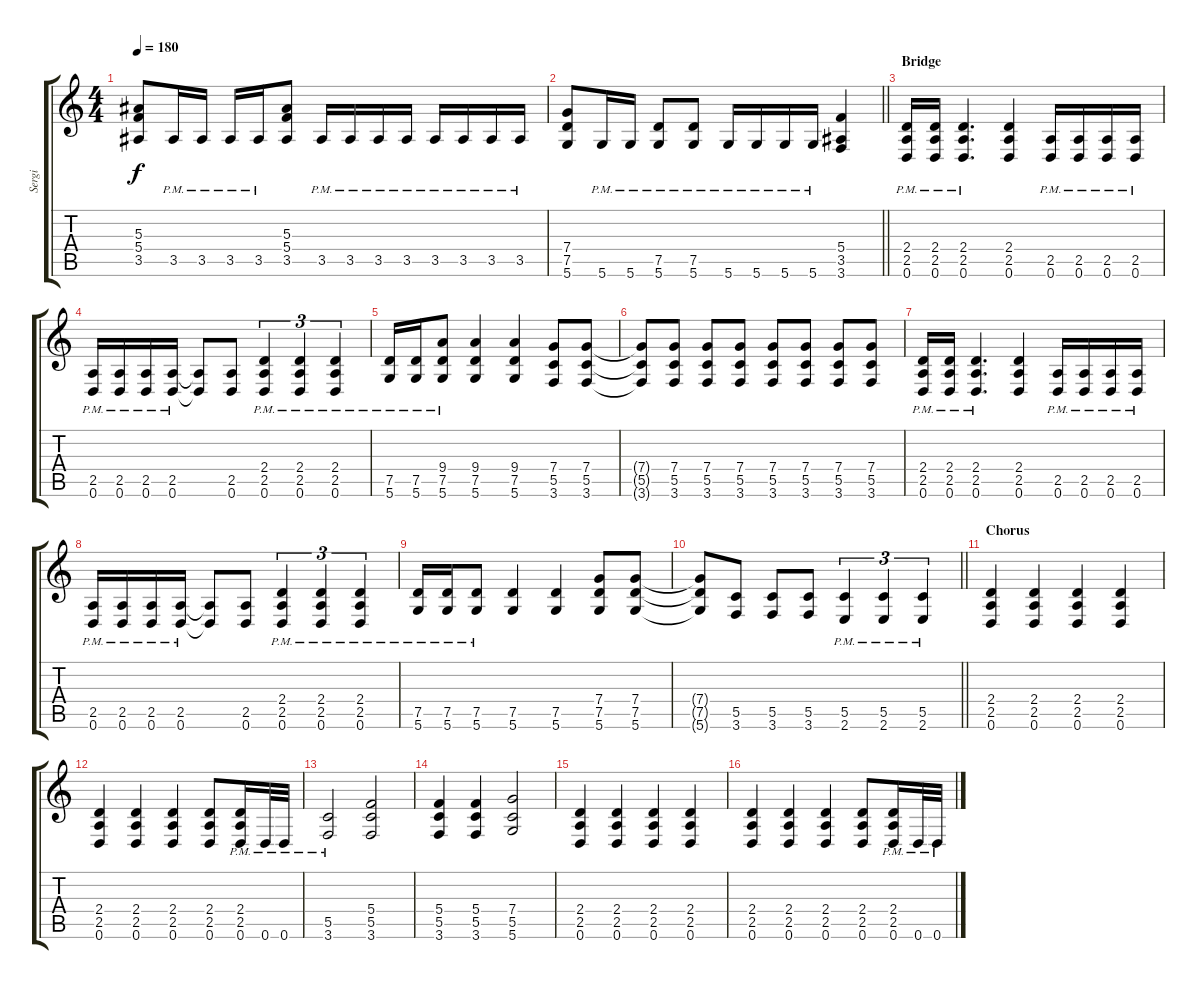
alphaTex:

\track ("Sergi" "Sergi") {instrument distortionguitar}
\staff {score tabs}
\tuning (D4 A3 F3 C3 G2 D2) {hide}
\ts (4 4)
\tempo 180
\clef g2
\ks c
(5.3 5.4 3.5).8{dy f} 3.5{pm}.16 3.5{pm}.16 3.5{pm}.16 3.5{pm}.16 (5.3 5.4 3.5).8 3.5{pm}.16 3.5{pm}.16 3.5{pm}.16 3.5{pm}.16 3.5{pm}.16 3.5{pm}.16 3.5{pm}.16 3.5{pm}.16 |
\barLineRight lightlight
(7.4 7.5 5.6).8 5.6{pm}.16 5.6{pm}.16 (7.5{pm} 5.6{pm}).8 (7.5{pm} 5.6{pm}).8 5.6{pm}.16 5.6{pm}.16 5.6{pm}.16 5.6{pm}.16 (5.4 3.5 3.6).4 |
\section ("" "Bridge")
(2.4{pm} 2.5{pm} 0.6{pm}).16 (2.4{pm} 2.5{pm} 0.6{pm}).16 (2.4{pm} 2.5{pm} 0.6{pm}).4{d} (2.4 2.5 0.6).4 (2.5{pm} 0.6{pm}).16 (2.5{pm} 0.6{pm}).16 (2.5{pm} 0.6{pm}).16 (2.5{pm} 0.6{pm}).16 |
(2.5{pm} 0.6{pm}).16 (2.5{pm} 0.6{pm}).16 (2.5{pm} 0.6{pm}).16 (2.5{pm} 0.6{pm}).16 (2.5{t} 0.6{t}).8 (2.5 0.6).8 (2.4{pm} 2.5{pm} 0.6{pm}).4{tu (3 2)} (2.4{pm} 2.5{pm} 0.6{pm}).4{tu (3 2)} (2.4{pm} 2.5{pm} 0.6{pm}).4{tu (3 2)} |
(7.5{pm} 5.6{pm}).16 (7.5{pm} 5.6{pm}).16 (9.4{pm} 7.5{pm} 5.6{pm}).8 (9.4 7.5 5.6).4 (9.4 7.5 5.6).4 (7.4 5.5 3.6).8 (7.4 5.5 3.6).8 |
(7.4{t} 5.5{t} 3.6{t}).8 (7.4 5.5 3.6).8 (7.4 5.5 3.6).8 (7.4 5.5 3.6).8 (7.4 5.5 3.6).8 (7.4 5.5 3.6).8 (7.4 5.5 3.6).8 (7.4 5.5 3.6).8 |
(2.4{pm} 2.5{pm} 0.6{pm}).16 (2.4{pm} 2.5{pm} 0.6{pm}).16 (2.4{pm} 2.5{pm} 0.6{pm}).4{d} (2.4 2.5 0.6).4 (2.5{pm} 0.6{pm}).16 (2.5{pm} 0.6{pm}).16 (2.5{pm} 0.6{pm}).16 (2.5{pm} 0.6{pm}).16 |
(2.5{pm} 0.6{pm}).16 (2.5{pm} 0.6{pm}).16 (2.5{pm} 0.6{pm}).16 (2.5{pm} 0.6{pm}).16 (2.5{t} 0.6{t}).8 (2.5 0.6).8 (2.4{pm} 2.5{pm} 0.6{pm}).4{tu (3 2)} (2.4{pm} 2.5{pm} 0.6{pm}).4{tu (3 2)} (2.4{pm} 2.5{pm} 0.6{pm}).4{tu (3 2)} |
(7.5{pm} 5.6{pm}).16 (7.5{pm} 5.6{pm}).16 (7.5{pm} 5.6{pm}).8 (7.5 5.6).4 (7.5 5.6).4 (7.4 7.5 5.6).8 (7.4 7.5 5.6).8 |
\barLineRight lightlight
(7.4{t} 7.5{t} 5.6{t}).8 (5.5 3.6).8 (5.5 3.6).8 (5.5 3.6).8 (5.5{pm} 2.6{pm}).4{tu (3 2)} (5.5{pm} 2.6{pm}).4{tu (3 2)} (5.5{pm} 2.6{pm}).4{tu (3 2)} |
\section ("" "Chorus")
(2.4 2.5 0.6).4 (2.4 2.5 0.6).4 (2.4 2.5 0.6).4 (2.4 2.5 0.6).4 |
(2.4 2.5 0.6).4 (2.4 2.5 0.6).4 (2.4 2.5 0.6).4 (2.4 2.5 0.6).8 (2.4{pm} 2.5{pm} 0.6{pm}).16 0.6{pm}.32 0.6{pm}.32 |
(5.5{pm} 3.6{pm}).2 (5.4 5.5 3.6).2 |
(5.4 5.5 3.6).4 (5.4 5.5 3.6).4 (7.4 5.5 5.6).2 |
(2.4 2.5 0.6).4 (2.4 2.5 0.6).4 (2.4 2.5 0.6).4 (2.4 2.5 0.6).4 |
(2.4 2.5 0.6).4 (2.4 2.5 0.6).4 (2.4 2.5 0.6).4 (2.4 2.5 0.6).8 (2.4{pm} 2.5{pm} 0.6{pm}).16 0.6{pm}.32 0.6{pm}.32
